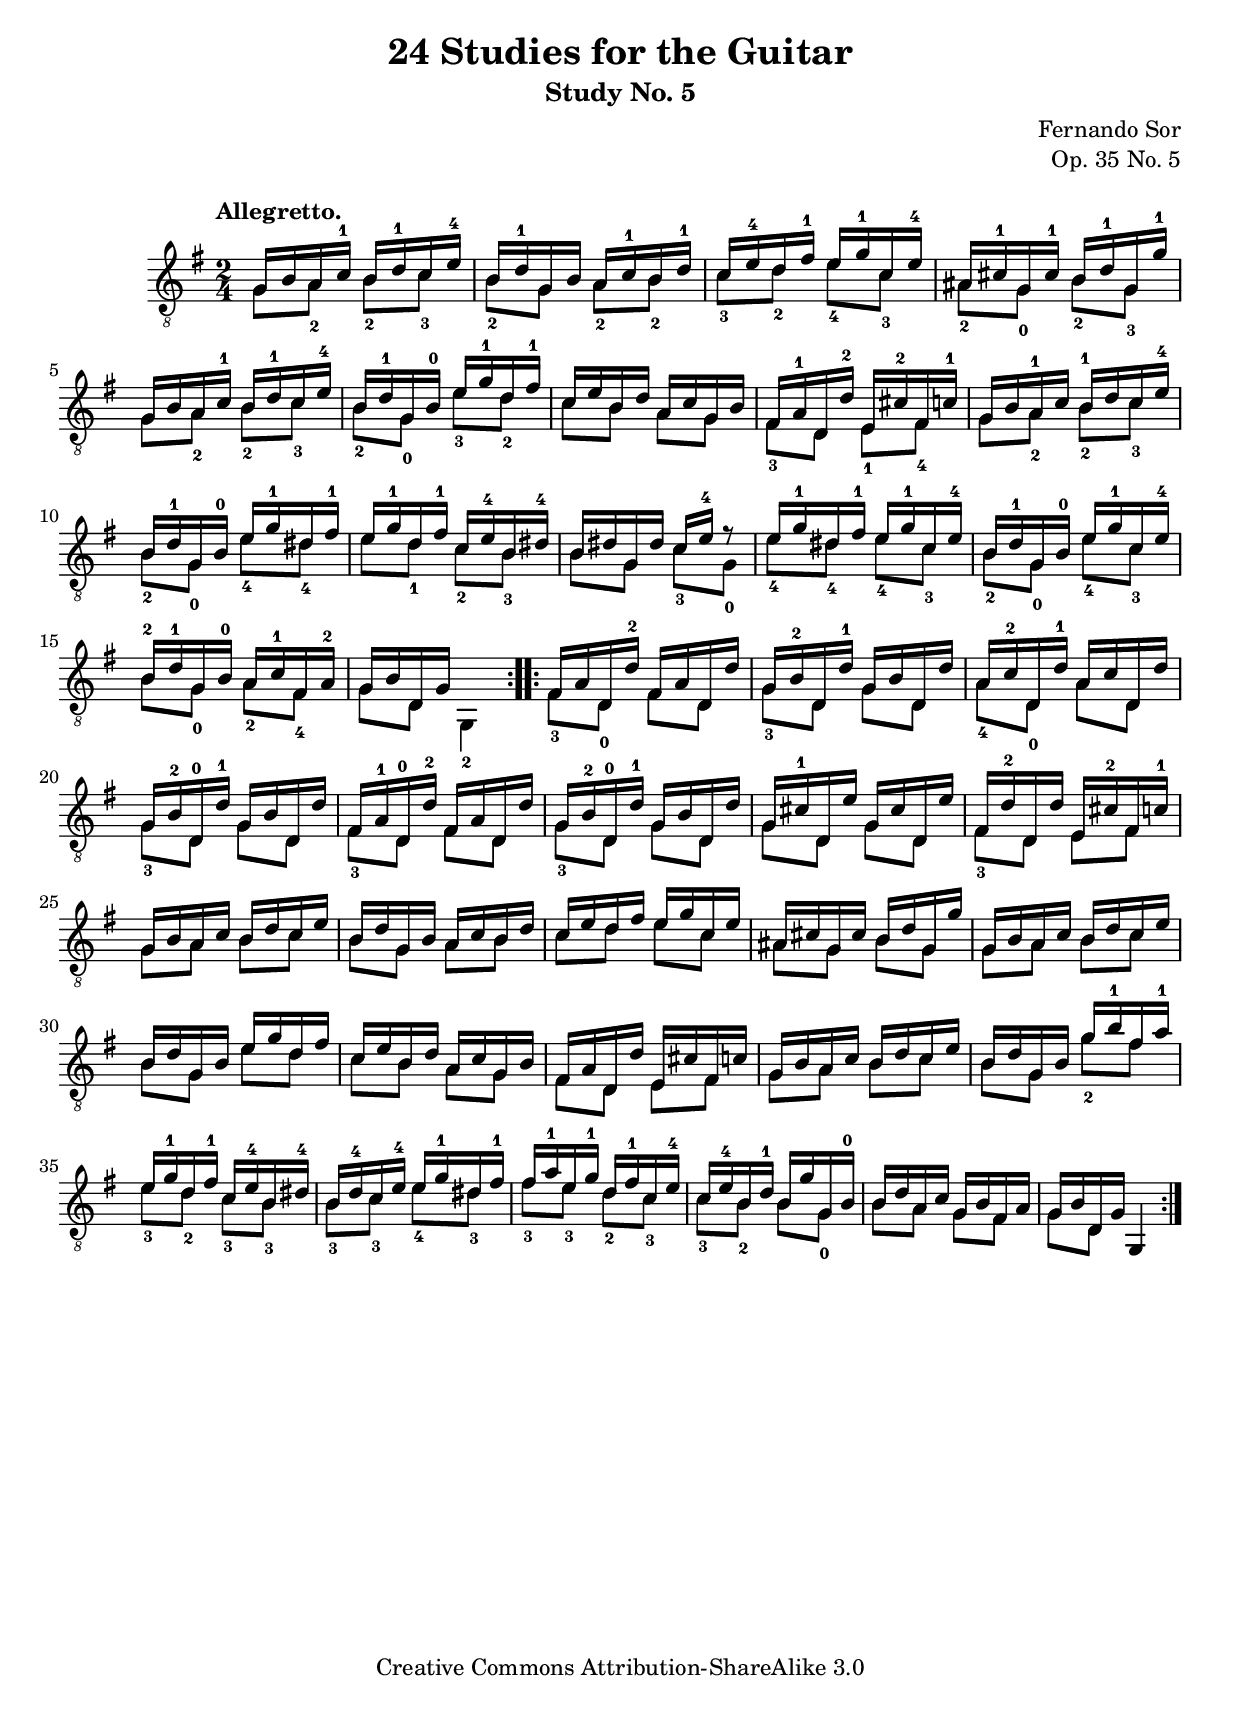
\version "2.16.0"
\header {
  title = "24 Studies for the Guitar"
  subtitle = "Study No. 5"
  composer = "Fernando Sor"
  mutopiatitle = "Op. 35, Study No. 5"
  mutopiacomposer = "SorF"
  opus = "Op. 35 No. 5"
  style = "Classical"
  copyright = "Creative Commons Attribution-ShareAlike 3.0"
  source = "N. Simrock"
  % From Boije 481-2, enscribed "Bonn Chez N. Simrock"
  date = "1828"
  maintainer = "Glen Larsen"
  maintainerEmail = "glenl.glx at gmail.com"
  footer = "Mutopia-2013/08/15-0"
}

\paper {
  % add space between composer/opus markup and first staff
  markup-system-spacing #'padding = #3
  % add a little space between composer and opus
  markup-markup-spacing #'padding = #1.2
  top-margin = #8
  bottom-margin = #10
}

global = {
  \time 2/4
  \key g \major
}

upperVoice = \relative c' {
  \voiceOne
  \slurDown
  \set fingeringOrientations = #'(up)
  \tempo "Allegretto."

  \repeat volta 2 {
    g16 b a <c-1> b <d-1> c <e-4> |
    b16 <d-1> g, b a <c-1> b <d-1> |
    c16 <e-4> d <fis-1> e <g-1> c, <e-4> |

    ais,16 <cis-1> g <cis-1> b <d-1> g, <g'-1> |
    g,16 b a <c-1> b <d-1> c <e-4> |
    b16 <d-1> g, <b-0> e <g-1> d <fis-1> |
    c16 e b d  a c g b |

    fis16 <a-1> d, <d'-2> e, <cis'-2> fis, <c'-1> |
    g16 b <a-1> c <b-1> d c <e-4> |
    b16 <d-1> g, <b-0> e <g-1> dis <fis-1> |
    e16 <g-1> d <fis-1> c <e-4> b <dis-4> |

    b16 dis g, dis' c <e-4> r8 |
    e16 <g-1> dis <fis-1> e <g-1> c, <e-4> |
    b16 <d-1> g, <b-0> e <g-1> c, <e-4> |
    <b-2>16 <d-1> g, <b-0> a <c-1> fis, <a-2> |

    g16 b d, g s4 |
  }
  \repeat volta 2 {
    fis16 a d, <d'-2> fis, a d, d' |
    g,16 <b-2> d, <d'-1> g, b d, d' |
    a16 <c-2> d, <d'-1> a c d, d' |

    g,16 <b-2> <d,-0> <d'-1> g, b d, d' |
    fis,16 <a-1> <d,-0> <d'-2> fis, a d, d' |
    g,16 <b-2> <d,-0> <d'-1> g, b d, d' |
    g,16 <cis-1> d, e' g, cis d, e' |

    fis,16 <d'-2> d, d' e, <cis'-2> fis, <c'-1> |
    g16 b a c b d c e |
    b16 d g, b a c b d |
    c16 e d fis e g c, e |

    ais,16 cis g cis b d g, g' |
    g,16 b a c b d c e |
    b16 d g, b e g d fis |
    c16 e b d a c g b |

    fis16 a d, d' e, cis' fis, c' |
    g16 b a c b d c e |
    b16 d g, b g' <b-1> fis <a-1> |
    e16 <g-1> d <fis-1> c <e-4> b <dis-4> |

    b16 <d-4> c <e-4> e <g-1> dis <fis-1> |
    fis16 <a-1> e <g-1> d <fis-1> c <e-4> |
    c16 <e-4> b <d-1> b g' g, <b-0> |
    b16 d a c g b fis a |
    g16 b d, g g,4
  }
}

lowerVoice = \relative c' {
  \set fingeringOrientations = #'(down)
  \voiceTwo
  g8 <a-2> <b-2> <c-3> |
  <b-2>8 g <a-2> <b-2> |
  <c-3>8 <d-2> <e-4> <c-3> |

  <ais-2>8 <g-0> <b-2> <g-3> |
  g8 <a-2> <b-2> <c-3> |
  <b-2>8 <g-0> <e'-3> <d-2> |
  c8 b a g |

  <fis-3>8 d <e-1> <fis-4> |
  g8 <a-2> <b-2> <c-3> |
  <b-2>8 <g-0> <e'-4> <dis-4> |
  e8 <d-1> <c-2> <b-3> |

  b8 g <c-3> <g-0> |
  <e'-4>8 <dis-4> <e-4> <c-3> |
  <b-2>8 <g-0> <e'-4> <c-3> |
  b8 <g-0> <a-2> <fis-4> |

  g8 d <g,-2>4 |
  <fis'-3>8 <d-0> fis d |
  <g-3>8 d g d |
  <a'-4>8 <d,-0> a' d, |

  <g-3>8 d g d |
  <fis-3>8 d fis d |
  <g-3>8 d g d |
  g8 d g d |

  <fis-3>8 d e fis |
  g8 a b c |
  b8 g a b |
  c8 d e c |

  ais8 g b g |
  g8 a b c |
  b8 g e' d |
  c8 b a g |

  fis8 d e fis |
  g8 a b c |
  b8 g <g'-2> fis |
  <e-3>8 <d-2> <c-3> <b-3> |

  <b-3>8 <c-3> <e-4> <dis-3> |
  <fis-3>8 <e-3> <d-2> <c-3> |
  <c-3>8 <b-2> b <g-0> |
  b8 a g fis |
  g8 d s4
}


\score {
  <<
    \new Staff = "Guitar" \with {
      \override DynamicTextSpanner #'style = #'none
      %\override Fingering #'staff-padding = #'()
      \override Fingering #'add-stem-support = ##t
      \override DynamicText #'self-alignment-X = #-1
    }
    <<
      \set Staff.midiInstrument = #"acoustic guitar (nylon)"
      \global
      \clef "treble_8"
      \context Voice = "upperVoice" \upperVoice
      \context Voice = "lowerVoice" \lowerVoice
    >>
%{
    \new TabStaff = "Guitar tabs"
    <<
      \clef "moderntab"
      \global
      \context TabVoice = "upperVoice" \upperVoice
      \context TabVoice = "lowerVoice" \lowerVoice
    >>
%}
  >>
  \layout {}
  \midi {
    \tempo 4 = 90
  }
}
